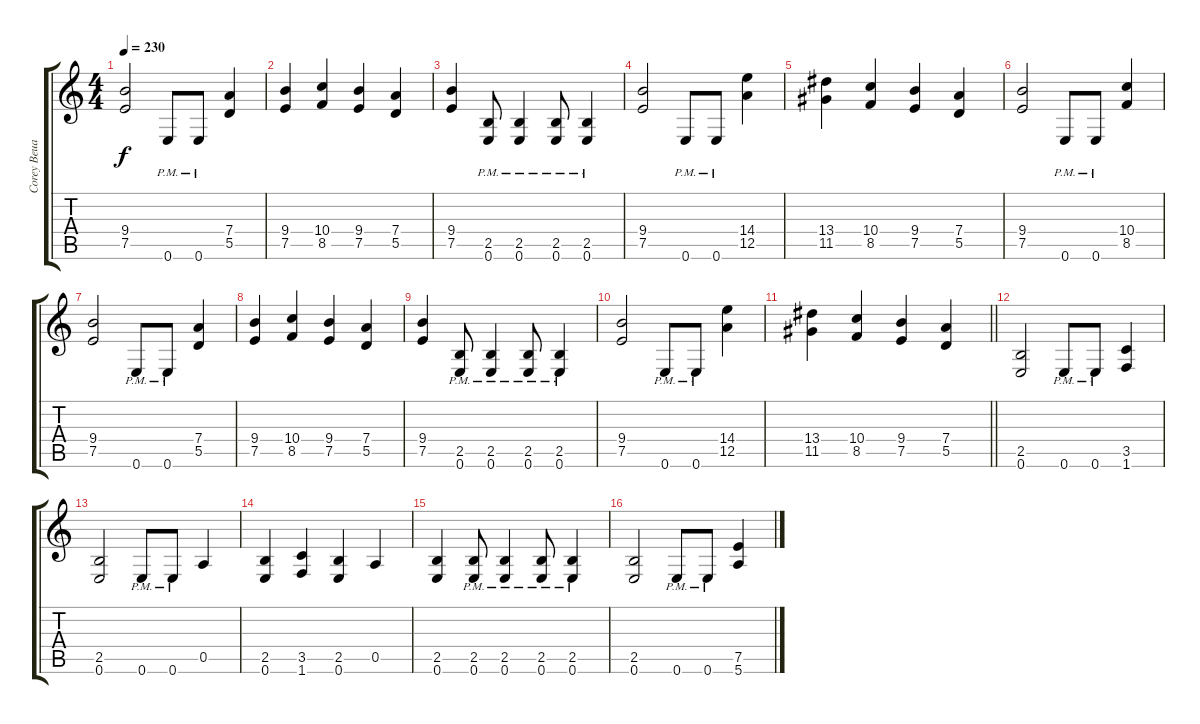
\track ("Corey Beualieu" "Corey Beua") {instrument distortionguitar}
\staff {score tabs}
\tuning (E4 B3 G3 D3 A2 E2) {hide}
\ts (4 4)
\tempo 230
\clef g2
\ks c
(9.4 7.5).2{dy f} 0.6{pm}.8 0.6{pm}.8 (7.4 5.5).4 |
(9.4 7.5).4 (10.4 8.5).4 (9.4 7.5).4 (7.4 5.5).4 |
(9.4 7.5).4 (2.5{pm} 0.6{pm}).8 (2.5{pm} 0.6{pm}).4 (2.5{pm} 0.6{pm}).8 (2.5{pm} 0.6{pm}).4 |
(9.4 7.5).2 0.6{pm}.8 0.6{pm}.8 (14.4 12.5).4 |
(13.4 11.5).4 (10.4 8.5).4 (9.4 7.5).4 (7.4 5.5).4 |
(9.4 7.5).2 0.6{pm}.8 0.6{pm}.8 (10.4 8.5).4 |
(9.4 7.5).2 0.6{pm}.8 0.6{pm}.8 (7.4 5.5).4 |
(9.4 7.5).4 (10.4 8.5).4 (9.4 7.5).4 (7.4 5.5).4 |
(9.4 7.5).4 (2.5{pm} 0.6{pm}).8 (2.5{pm} 0.6{pm}).4 (2.5{pm} 0.6{pm}).8 (2.5{pm} 0.6{pm}).4 |
(9.4 7.5).2 0.6{pm}.8 0.6{pm}.8 (14.4 12.5).4 |
\barLineRight lightlight
(13.4 11.5).4 (10.4 8.5).4 (9.4 7.5).4 (7.4 5.5).4 |
(2.5 0.6).2 0.6{pm}.8 0.6{pm}.8 (3.5 1.6).4 |
(2.5 0.6).2 0.6{pm}.8 0.6{pm}.8 0.5.4 |
(2.5 0.6).4 (3.5 1.6).4 (2.5 0.6).4 0.5.4 |
(2.5 0.6).4 (2.5{pm} 0.6{pm}).8 (2.5{pm} 0.6{pm}).4 (2.5{pm} 0.6{pm}).8 (2.5{pm} 0.6{pm}).4 |
(2.5 0.6).2 0.6{pm}.8 0.6{pm}.8 (7.5 5.6).4
